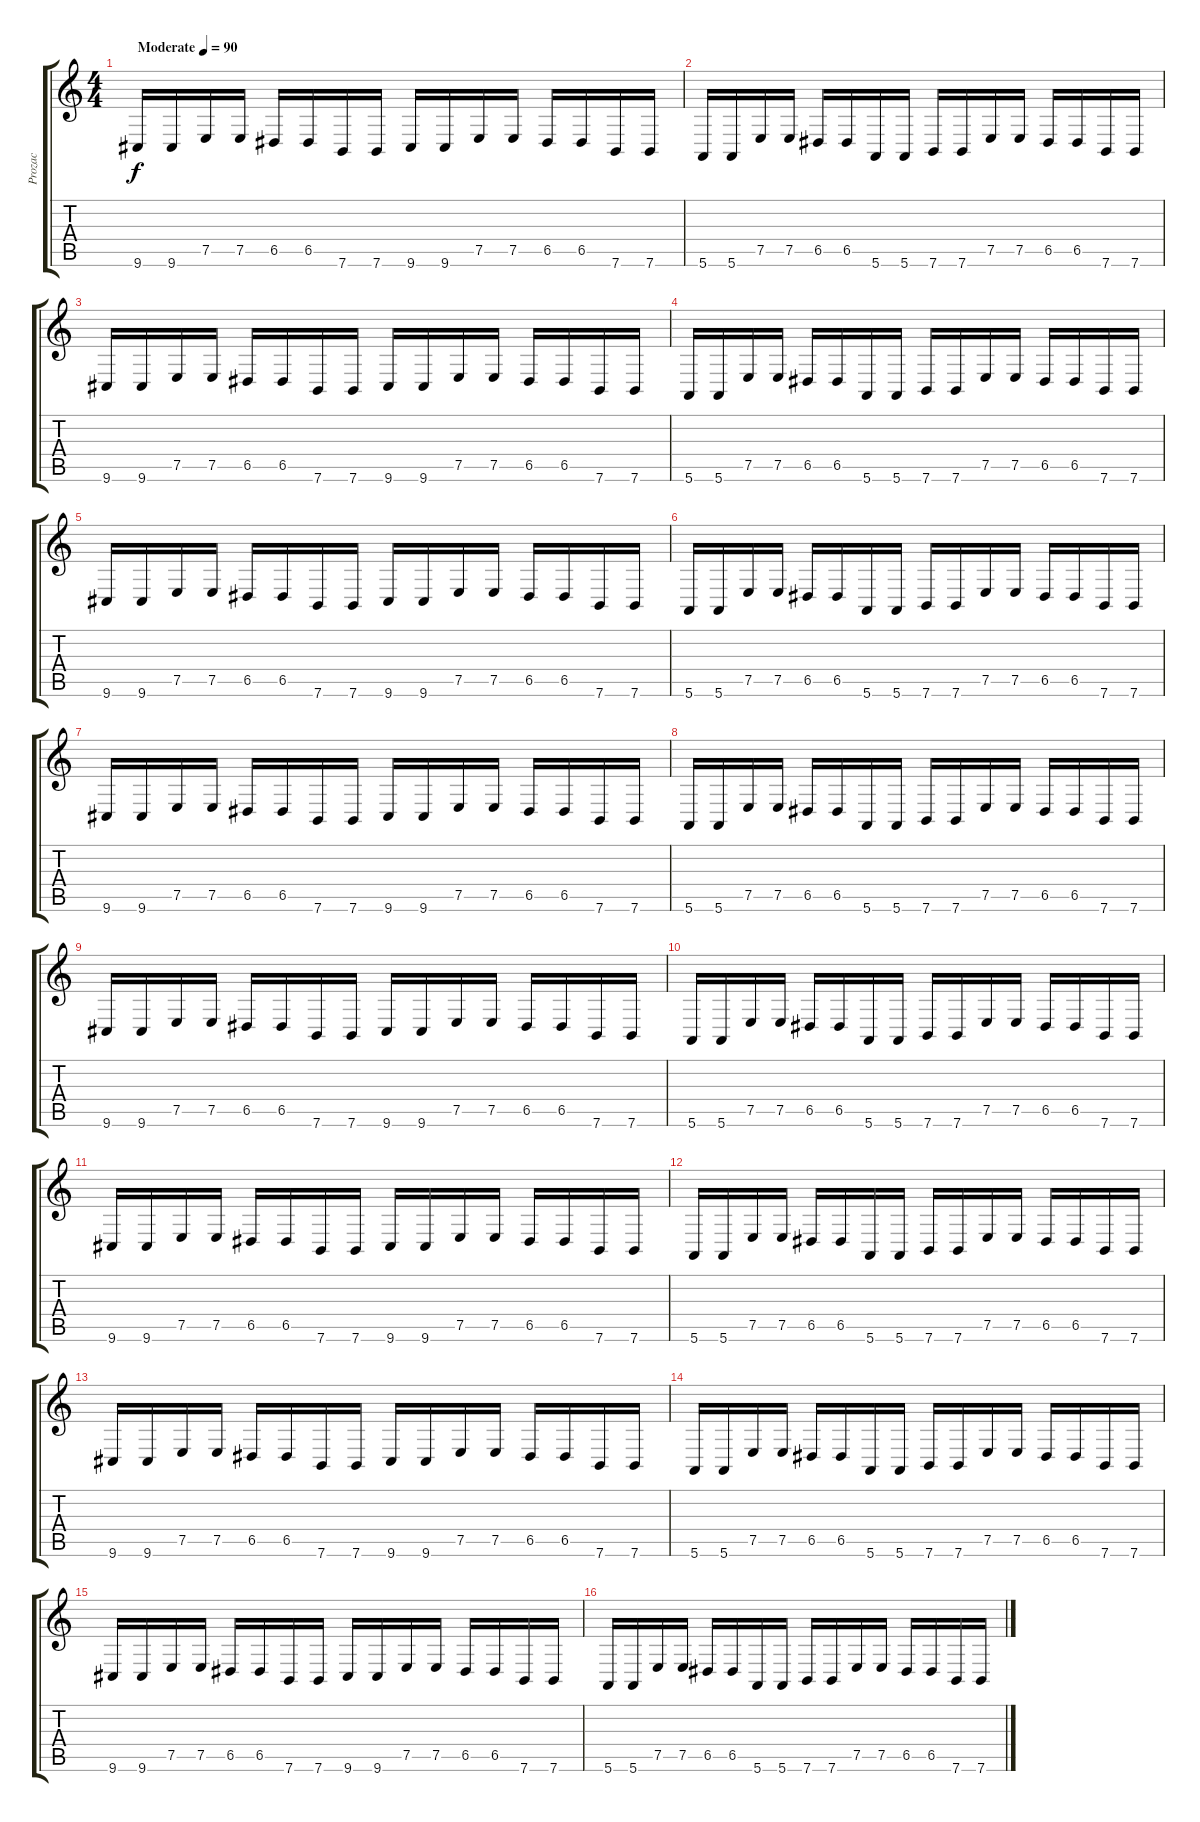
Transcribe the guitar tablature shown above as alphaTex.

\track ("Prozac" "Prozac") {instrument violin}
\staff {score tabs}
\tuning (E4 B3 G3 D3 A2 E2) {hide}
\ts (4 4)
\tempo (90 "Moderate")
\clef g2
\ks c
9.6.16{dy f instrument violin} 9.6.16 7.5.16 7.5.16 6.5.16 6.5.16 7.6.16 7.6.16 9.6.16 9.6.16 7.5.16 7.5.16 6.5.16 6.5.16 7.6.16 7.6.16 |
5.6.16 5.6.16 7.5.16 7.5.16 6.5.16 6.5.16 5.6.16 5.6.16 7.6.16 7.6.16 7.5.16 7.5.16 6.5.16 6.5.16 7.6.16 7.6.16 |
9.6.16 9.6.16 7.5.16 7.5.16 6.5.16 6.5.16 7.6.16 7.6.16 9.6.16 9.6.16 7.5.16 7.5.16 6.5.16 6.5.16 7.6.16 7.6.16 |
5.6.16 5.6.16 7.5.16 7.5.16 6.5.16 6.5.16 5.6.16 5.6.16 7.6.16 7.6.16 7.5.16 7.5.16 6.5.16 6.5.16 7.6.16 7.6.16 |
9.6.16 9.6.16 7.5.16 7.5.16 6.5.16 6.5.16 7.6.16 7.6.16 9.6.16 9.6.16 7.5.16 7.5.16 6.5.16 6.5.16 7.6.16 7.6.16 |
5.6.16 5.6.16 7.5.16 7.5.16 6.5.16 6.5.16 5.6.16 5.6.16 7.6.16 7.6.16 7.5.16 7.5.16 6.5.16 6.5.16 7.6.16 7.6.16 |
9.6.16 9.6.16 7.5.16 7.5.16 6.5.16 6.5.16 7.6.16 7.6.16 9.6.16 9.6.16 7.5.16 7.5.16 6.5.16 6.5.16 7.6.16 7.6.16 |
5.6.16 5.6.16 7.5.16 7.5.16 6.5.16 6.5.16 5.6.16 5.6.16 7.6.16 7.6.16 7.5.16 7.5.16 6.5.16 6.5.16 7.6.16 7.6.16 |
9.6.16 9.6.16 7.5.16 7.5.16 6.5.16 6.5.16 7.6.16 7.6.16 9.6.16 9.6.16 7.5.16 7.5.16 6.5.16 6.5.16 7.6.16 7.6.16 |
5.6.16 5.6.16 7.5.16 7.5.16 6.5.16 6.5.16 5.6.16 5.6.16 7.6.16 7.6.16 7.5.16 7.5.16 6.5.16 6.5.16 7.6.16 7.6.16 |
9.6.16 9.6.16 7.5.16 7.5.16 6.5.16 6.5.16 7.6.16 7.6.16 9.6.16 9.6.16 7.5.16 7.5.16 6.5.16 6.5.16 7.6.16 7.6.16 |
5.6.16 5.6.16 7.5.16 7.5.16 6.5.16 6.5.16 5.6.16 5.6.16 7.6.16 7.6.16 7.5.16 7.5.16 6.5.16 6.5.16 7.6.16 7.6.16 |
9.6.16 9.6.16 7.5.16 7.5.16 6.5.16 6.5.16 7.6.16 7.6.16 9.6.16 9.6.16 7.5.16 7.5.16 6.5.16 6.5.16 7.6.16 7.6.16 |
5.6.16 5.6.16 7.5.16 7.5.16 6.5.16 6.5.16 5.6.16 5.6.16 7.6.16 7.6.16 7.5.16 7.5.16 6.5.16 6.5.16 7.6.16 7.6.16 |
9.6.16 9.6.16 7.5.16 7.5.16 6.5.16 6.5.16 7.6.16 7.6.16 9.6.16 9.6.16 7.5.16 7.5.16 6.5.16 6.5.16 7.6.16 7.6.16 |
5.6.16 5.6.16 7.5.16 7.5.16 6.5.16 6.5.16 5.6.16 5.6.16 7.6.16 7.6.16 7.5.16 7.5.16 6.5.16 6.5.16 7.6.16 7.6.16
